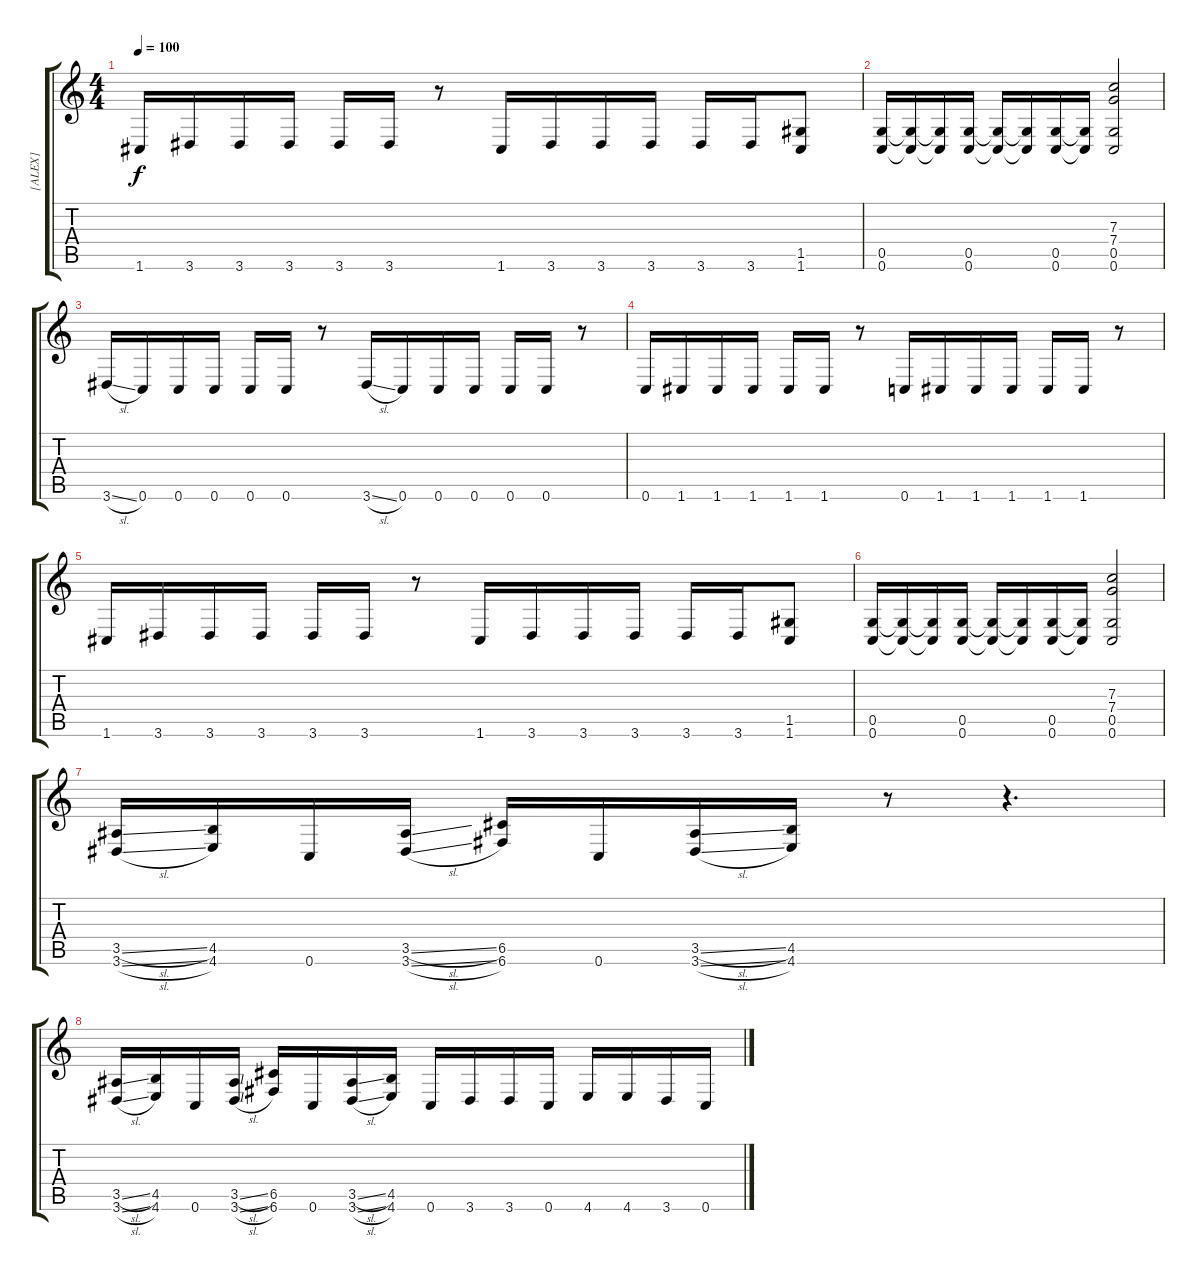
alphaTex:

\track ("[ALEX]" "[ALEX]") {instrument overdrivenguitar}
\staff {score tabs}
\tuning (D4 A3 F3 C3 G2 C2) {hide}
\ts (4 4)
\tempo 100
\clef g2
\ks c
1.6.16{dy f} 3.6.16 3.6.16 3.6.16 3.6.16 3.6.16 r.8 1.6.16 3.6.16 3.6.16 3.6.16 3.6.16 3.6.16 (1.5 1.6).8 |
(0.5 0.6).16 (0.5{t} 0.6{t}).16 (0.5{t} 0.6{t}).16 (0.5 0.6).16 (0.5{t} 0.6{t}).16 (0.5{t} 0.6{t}).16 (0.5 0.6).16 (0.5{t} 0.6{t}).16 (7.3 7.4 0.5 0.6).2 |
3.6{sl}.16 0.6.16 0.6.16 0.6.16 0.6.16 0.6.16 r.8 3.6{sl}.16 0.6.16 0.6.16 0.6.16 0.6.16 0.6.16 r.8 |
0.6.16 1.6.16 1.6.16 1.6.16 1.6.16 1.6.16 r.8 0.6.16 1.6.16 1.6.16 1.6.16 1.6.16 1.6.16 r.8 |
1.6.16 3.6.16 3.6.16 3.6.16 3.6.16 3.6.16 r.8 1.6.16 3.6.16 3.6.16 3.6.16 3.6.16 3.6.16 (1.5 1.6).8 |
(0.5 0.6).16 (0.5{t} 0.6{t}).16 (0.5{t} 0.6{t}).16 (0.5 0.6).16 (0.5{t} 0.6{t}).16 (0.5{t} 0.6{t}).16 (0.5 0.6).16 (0.5{t} 0.6{t}).16 (7.3 7.4 0.5 0.6).2 |
(3.5{sl} 3.6{sl}).16 (4.5 4.6).16 0.6.16 (3.5{sl} 3.6{sl}).16 (6.5 6.6).16 0.6.16 (3.5{sl} 3.6{sl}).16 (4.5 4.6).16 r.8 r.4{d} |
(3.5{sl} 3.6{sl}).16 (4.5 4.6).16 0.6.16 (3.5{sl} 3.6{sl}).16 (6.5 6.6).16 0.6.16 (3.5{sl} 3.6{sl}).16 (4.5 4.6).16 0.6.16 3.6.16 3.6.16 0.6.16 4.6.16 4.6.16 3.6.16 0.6.16
